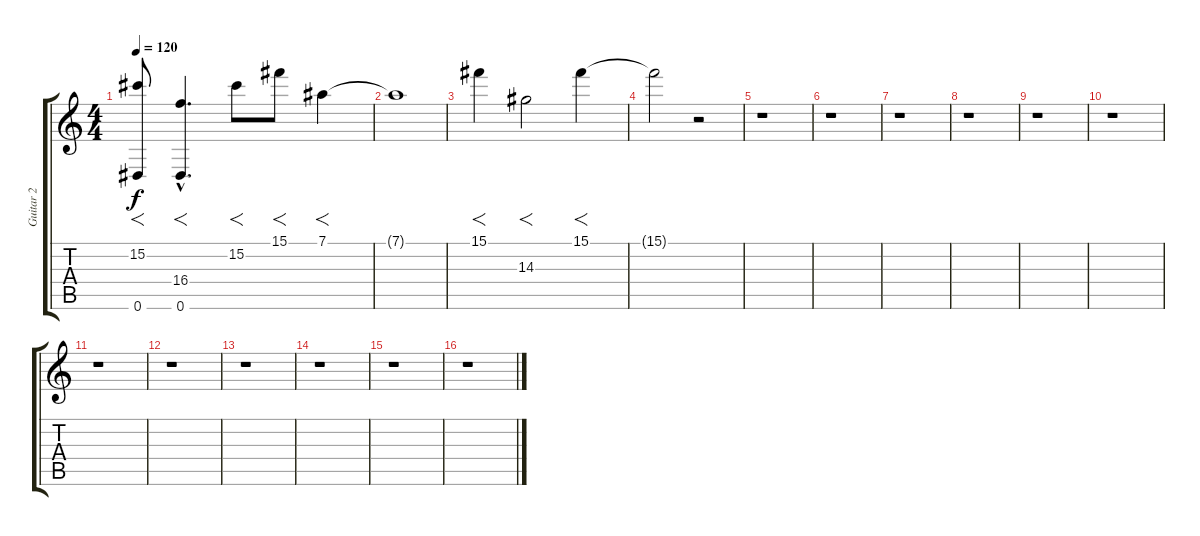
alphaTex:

\track ("Guitar 2" "Guitar 2") {instrument overdrivenguitar}
\staff {score tabs}
\tuning (Eb4 Bb3 Gb3 Db3 Ab2 Eb2) {hide}
\ts (4 4)
\tempo 120
\clef g2
\ks c
(15.2 0.6).8{f dy f} (16.4{hac} 0.6{hac}).4{f d} 15.2.8{f} 15.1.8{f} 7.1.4{f} |
7.1{t}.1 |
15.1.4{f} 14.3.2{f} 15.1.4{f} |
15.1{t}.2 r.2 |
r.1 |
r.1 |
r.1 |
r.1 |
r.1 |
r.1 |
r.1 |
r.1 |
r.1 |
r.1 |
r.1 |
r.1
